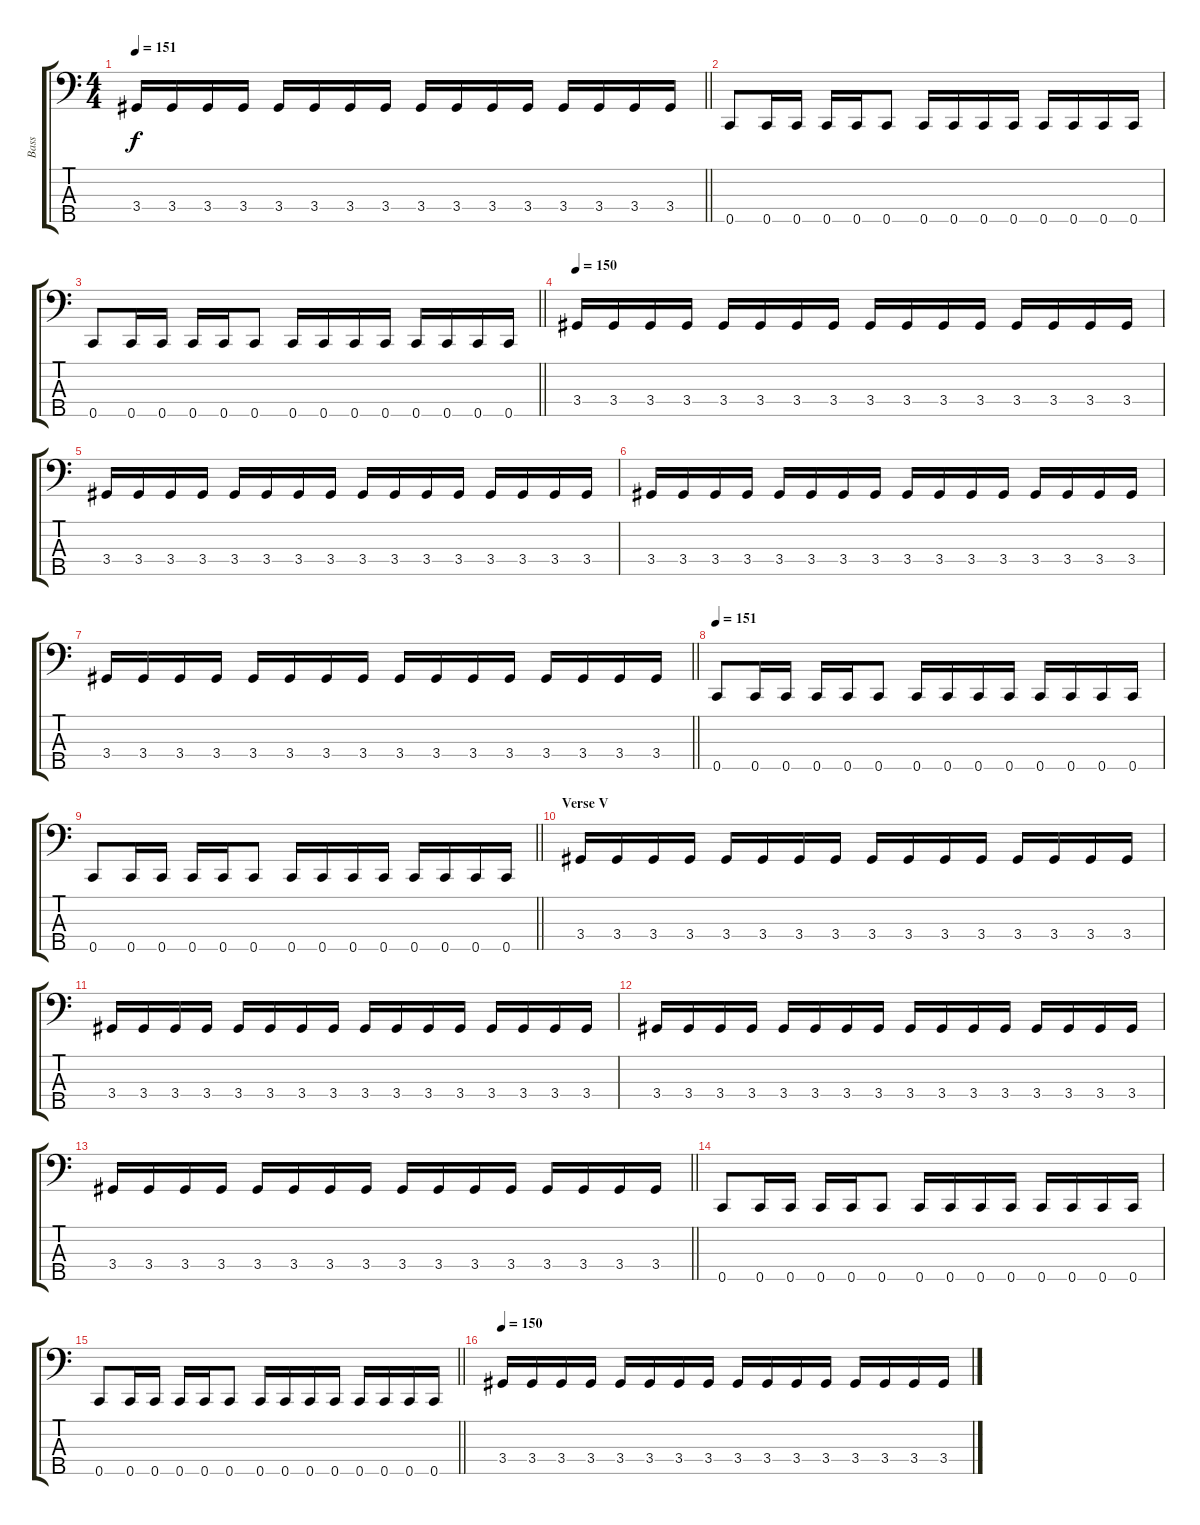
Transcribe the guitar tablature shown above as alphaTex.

\track ("Bass" "Bass") {instrument electricbassfinger}
\staff {score tabs}
\tuning (Ab2 Eb2 Bb1 F1 C1) {hide}
\ts (4 4)
\tempo 151
\clef f4
\barLineRight lightlight
\ks c
3.4.16{dy f} 3.4.16 3.4.16 3.4.16 3.4.16 3.4.16 3.4.16 3.4.16 3.4.16 3.4.16 3.4.16 3.4.16 3.4.16 3.4.16 3.4.16 3.4.16 |
\section ("" "")
0.5.8 0.5.16 0.5.16 0.5.16 0.5.16 0.5.8 0.5.16 0.5.16 0.5.16 0.5.16 0.5.16 0.5.16 0.5.16 0.5.16 |
\barLineRight lightlight
0.5.8 0.5.16 0.5.16 0.5.16 0.5.16 0.5.8 0.5.16 0.5.16 0.5.16 0.5.16 0.5.16 0.5.16 0.5.16 0.5.16 |
\section ("" "")
\tempo 150
3.4.16 3.4.16 3.4.16 3.4.16 3.4.16 3.4.16 3.4.16 3.4.16 3.4.16 3.4.16 3.4.16 3.4.16 3.4.16 3.4.16 3.4.16 3.4.16 |
3.4.16 3.4.16 3.4.16 3.4.16 3.4.16 3.4.16 3.4.16 3.4.16 3.4.16 3.4.16 3.4.16 3.4.16 3.4.16 3.4.16 3.4.16 3.4.16 |
3.4.16 3.4.16 3.4.16 3.4.16 3.4.16 3.4.16 3.4.16 3.4.16 3.4.16 3.4.16 3.4.16 3.4.16 3.4.16 3.4.16 3.4.16 3.4.16 |
\barLineRight lightlight
3.4.16 3.4.16 3.4.16 3.4.16 3.4.16 3.4.16 3.4.16 3.4.16 3.4.16 3.4.16 3.4.16 3.4.16 3.4.16 3.4.16 3.4.16 3.4.16 |
\section ("" "")
\tempo 151
0.5.8 0.5.16 0.5.16 0.5.16 0.5.16 0.5.8 0.5.16 0.5.16 0.5.16 0.5.16 0.5.16 0.5.16 0.5.16 0.5.16 |
\barLineRight lightlight
0.5.8 0.5.16 0.5.16 0.5.16 0.5.16 0.5.8 0.5.16 0.5.16 0.5.16 0.5.16 0.5.16 0.5.16 0.5.16 0.5.16 |
\section ("" "Verse V")
3.4.16 3.4.16 3.4.16 3.4.16 3.4.16 3.4.16 3.4.16 3.4.16 3.4.16 3.4.16 3.4.16 3.4.16 3.4.16 3.4.16 3.4.16 3.4.16 |
3.4.16 3.4.16 3.4.16 3.4.16 3.4.16 3.4.16 3.4.16 3.4.16 3.4.16 3.4.16 3.4.16 3.4.16 3.4.16 3.4.16 3.4.16 3.4.16 |
3.4.16 3.4.16 3.4.16 3.4.16 3.4.16 3.4.16 3.4.16 3.4.16 3.4.16 3.4.16 3.4.16 3.4.16 3.4.16 3.4.16 3.4.16 3.4.16 |
\barLineRight lightlight
3.4.16 3.4.16 3.4.16 3.4.16 3.4.16 3.4.16 3.4.16 3.4.16 3.4.16 3.4.16 3.4.16 3.4.16 3.4.16 3.4.16 3.4.16 3.4.16 |
\section ("" "")
0.5.8 0.5.16 0.5.16 0.5.16 0.5.16 0.5.8 0.5.16 0.5.16 0.5.16 0.5.16 0.5.16 0.5.16 0.5.16 0.5.16 |
\barLineRight lightlight
0.5.8 0.5.16 0.5.16 0.5.16 0.5.16 0.5.8 0.5.16 0.5.16 0.5.16 0.5.16 0.5.16 0.5.16 0.5.16 0.5.16 |
\section ("" "")
\tempo 150
3.4.16 3.4.16 3.4.16 3.4.16 3.4.16 3.4.16 3.4.16 3.4.16 3.4.16 3.4.16 3.4.16 3.4.16 3.4.16 3.4.16 3.4.16 3.4.16
